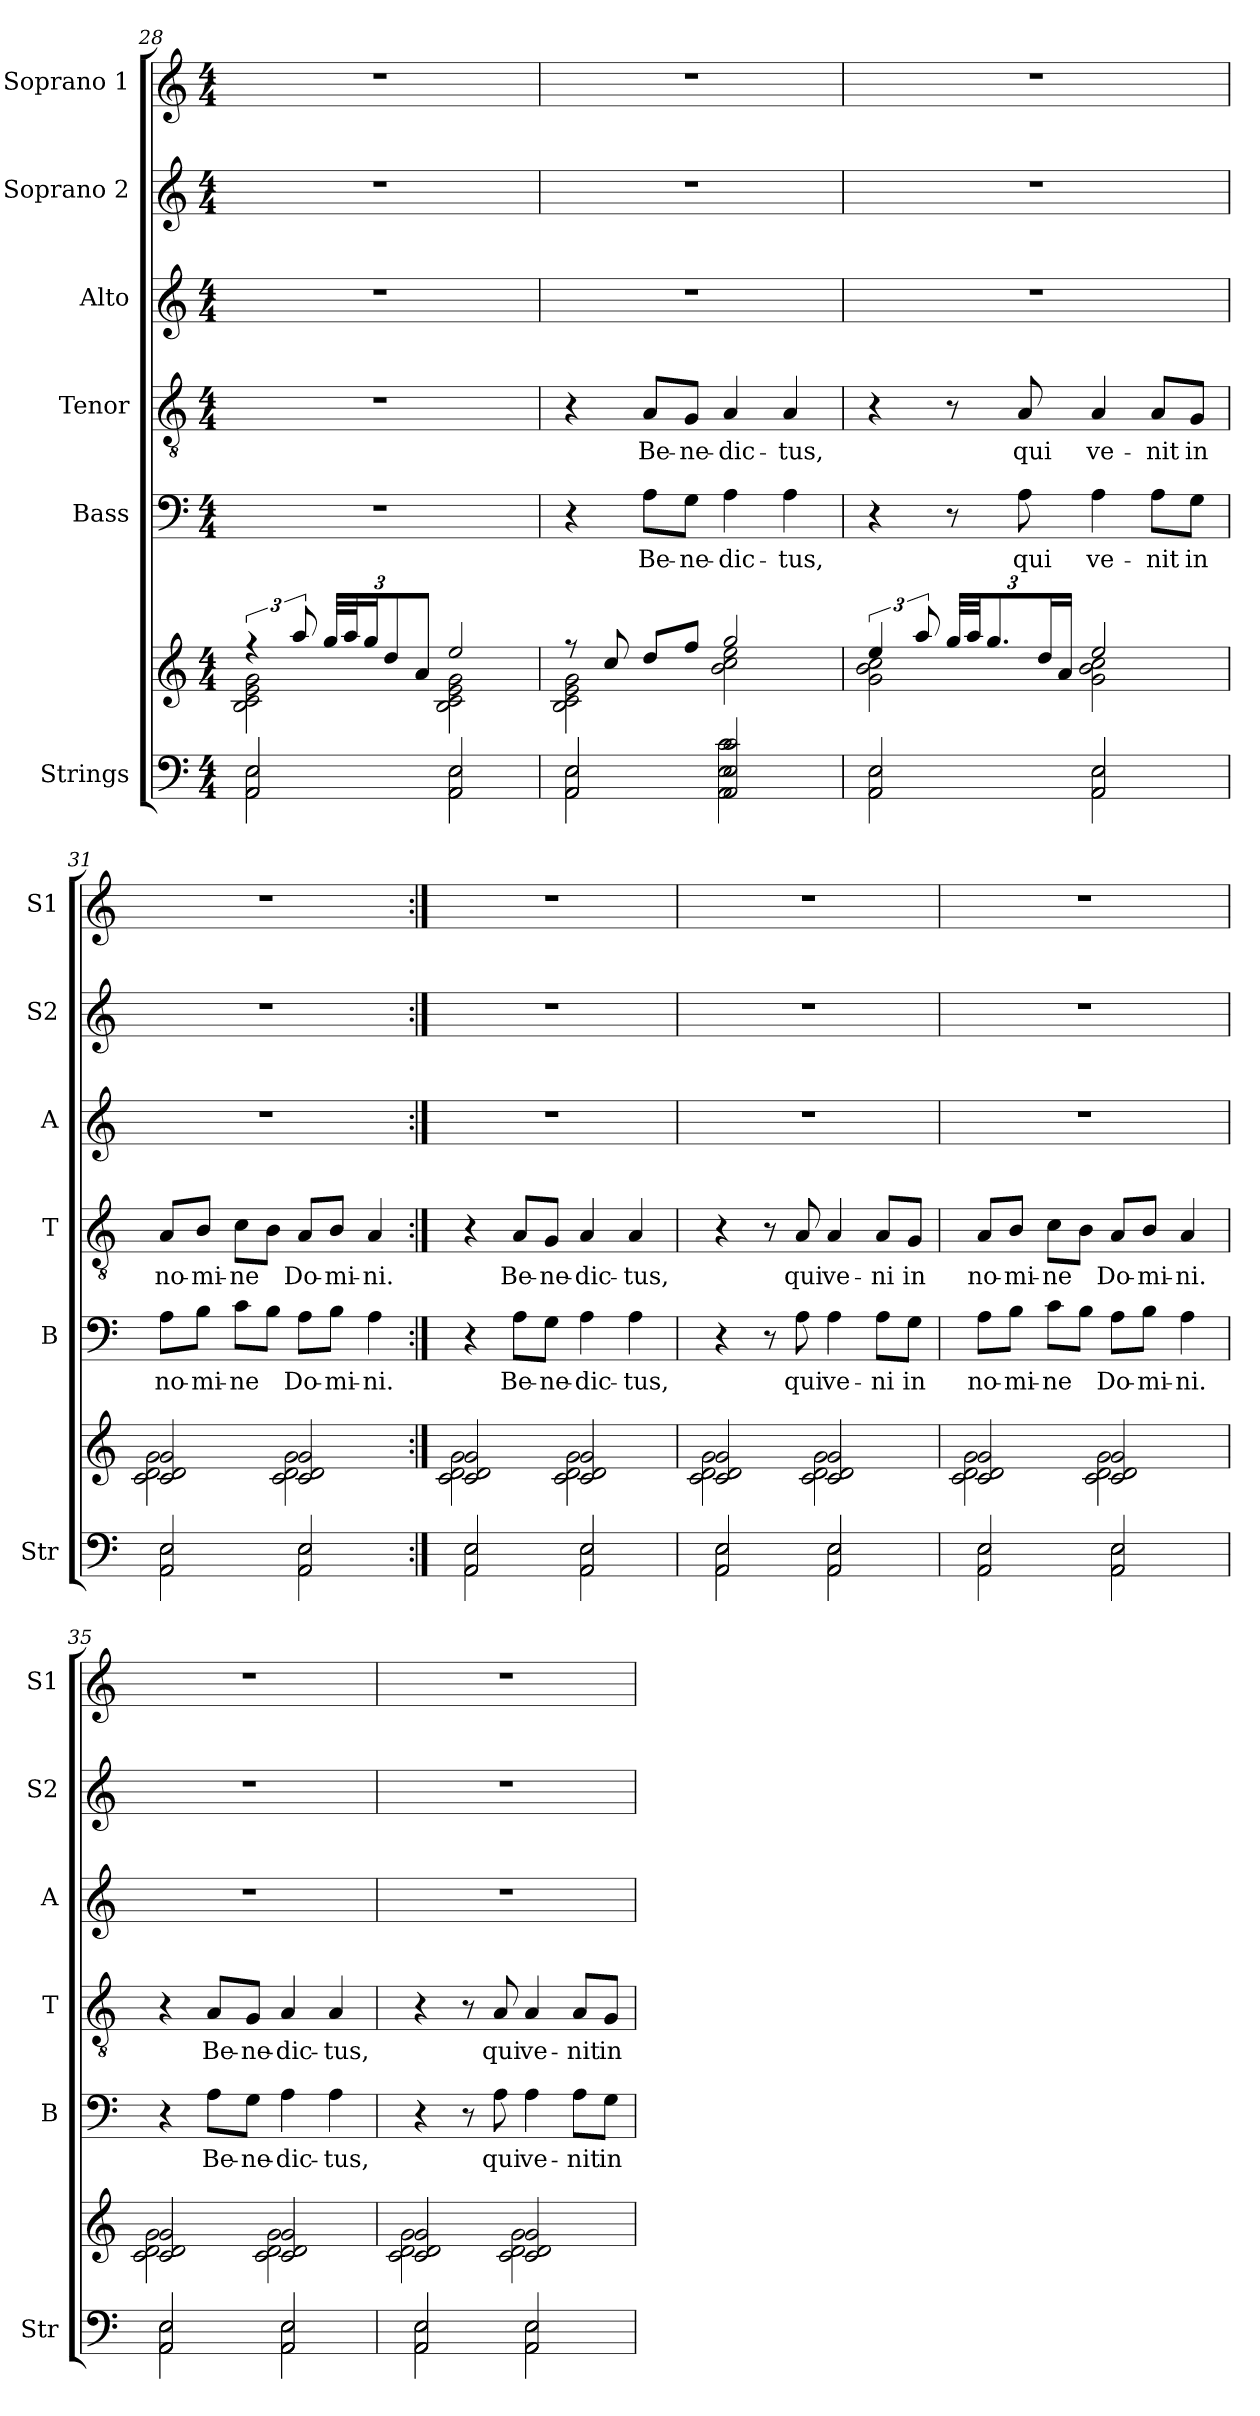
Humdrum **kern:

**kern	**kern	**kern	**text	**kern	**text	**kern	**kern	**kern
*part6	*part6	*part5	*part5	*part4	*part4	*part3	*part2	*part1
*staff7	*staff6	*staff5	*staff5	*staff4	*staff4	*staff3	*staff2	*staff1
*I"Strings	*	*I"Bass	*	*I"Tenor	*	*I"Alto	*I"Soprano 2	*I"Soprano 1
*I'Str	*	*I'B	*	*I'T	*	*I'A	*I'S2	*I'S1
*clefF4	*clefG2	*clefF4	*	*clefGv2	*	*clefG2	*clefG2	*clefG2
*k[]	*k[]	*k[]	*	*k[]	*	*k[]	*k[]	*k[]
*M4/4	*M4/4	*M4/4	*	*M4/4	*	*M4/4	*M4/4	*M4/4
=28	=28	=28	=28	=28	=28	=28	=28	=28
*^	*^	*	*	*	*	*	*	*
2AA/ 2E/	2AA\ 2E\	6r	2B\ 2c\ 2e\ 2g\	1r	.	1r	.	1r	1r	1r
.	.	12aa/	.	.	.	.	.	.	.	.
.	.	48gg/LLL	.	.	.	.	.	.	.	.
.	.	48aa/J	.	.	.	.	.	.	.	.
.	.	24gg/J	.	.	.	.	.	.	.	.
.	.	12dd/	.	.	.	.	.	.	.	.
.	.	12a/J	.	.	.	.	.	.	.	.
2AA/ 2E/	2AA\ 2E\	2ee/	2B\ 2c\ 2e\ 2g\	.	.	.	.	.	.	.
=29	=29	=29	=29	=29	=29	=29	=29	=29	=29	=29
2AA/ 2E/	2AA\ 2E\	8r	2B\ 2c\ 2e\ 2g\	4r	.	4r	.	1r	1r	1r
.	.	8cc/	.	.	.	.	.	.	.	.
!	!	!	!	!	!LO:LY:b	!	!LO:LY:b	!	!	!
.	.	8dd/L	.	8AL	Be-	8AL	Be-	.	.	.
!	!	!	!	!	!LO:LY:b	!	!LO:LY:b	!	!	!
.	.	8ff/J	.	8GJ	-ne-	8GJ	-ne-	.	.	.
!	!	!	!	!	!LO:LY:b	!	!LO:LY:b	!	!	!
2AA/ 2E/ 2c/	2AA\ 2E\ 2c\	2gg/	2b\ 2cc\ 2ee\	4A	-dic-	4A	-dic-	.	.	.
!	!	!	!	!	!LO:LY:b	!	!LO:LY:b	!	!	!
.	.	.	.	4A	-tus,	4A	-tus,	.	.	.
=30	=30	=30	=30	=30	=30	=30	=30	=30	=30	=30
2AA/ 2E/	2AA\ 2E\	6ee/	2g\ 2b\ 2cc\	4r	.	4r	.	1r	1r	1r
.	.	12aa/	.	.	.	.	.	.	.	.
.	.	48gg/LLL	.	8r	.	8r	.	.	.	.
.	.	48aa/JJ	.	.	.	.	.	.	.	.
.	.	12.gg/	.	.	.	.	.	.	.	.
!	!	!	!	!	!LO:LY:b	!	!LO:LY:b	!	!	!
.	.	.	.	8A	qui	8A	qui	.	.	.
.	.	24dd/L	.	.	.	.	.	.	.	.
.	.	24a/JJ	.	.	.	.	.	.	.	.
!	!	!	!	!	!LO:LY:b	!	!LO:LY:b	!	!	!
2AA/ 2E/	2AA\ 2E\	2ee/	2g\ 2b\ 2cc\	4A	ve-	4A	ve-	.	.	.
!	!	!	!	!	!LO:LY:b	!	!LO:LY:b	!	!	!
.	.	.	.	8AL	-nit	8AL	-nit	.	.	.
!	!	!	!	!	!LO:LY:b	!	!LO:LY:b	!	!	!
.	.	.	.	8GJ	in	8GJ	in	.	.	.
=31	=31	=31	=31	=31	=31	=31	=31	=31	=31	=31
!	!	!	!	!	!LO:LY:b	!	!LO:LY:b	!	!	!
2AA/ 2E/	2AA\ 2E\	2c/ 2d/ 2g/	2c\ 2d\ 2g\	8AL	no-	8AL	no-	1r	1r	1r
!	!	!	!	!	!LO:LY:b	!	!LO:LY:b	!	!	!
.	.	.	.	8BJ	-mi-	8BJ	-mi-	.	.	.
!	!	!	!	!	!LO:LY:b	!	!LO:LY:b	!	!	!
.	.	.	.	8cL	-ne	8cL	-ne	.	.	.
.	.	.	.	8BJ	.	8BJ	.	.	.	.
!	!	!	!	!	!LO:LY:b	!	!LO:LY:b	!	!	!
2AA/ 2E/	2AA\ 2E\	2c/ 2d/ 2g/	2c\ 2d\ 2g\	8AL	Do-	8AL	Do-	.	.	.
!	!	!	!	!	!LO:LY:b	!	!LO:LY:b	!	!	!
.	.	.	.	8BJ	-mi-	8BJ	-mi-	.	.	.
!	!	!	!	!	!LO:LY:b	!	!LO:LY:b	!	!	!
.	.	.	.	4A	-ni.	4A	-ni.	.	.	.
=32:|!	=32:|!	=32:|!	=32:|!	=32:|!	=32:|!	=32:|!	=32:|!	=32:|!	=32:|!	=32:|!
2AA/ 2E/	2AA\ 2E\	2c/ 2d/ 2g/	2c\ 2d\ 2g\	4r	.	4r	.	1r	1r	1r
!	!	!	!	!	!LO:LY:b	!	!LO:LY:b	!	!	!
.	.	.	.	8AL	Be-	8AL	Be-	.	.	.
!	!	!	!	!	!LO:LY:b	!	!LO:LY:b	!	!	!
.	.	.	.	8GJ	-ne-	8GJ	-ne-	.	.	.
!	!	!	!	!	!LO:LY:b	!	!LO:LY:b	!	!	!
2AA/ 2E/	2AA\ 2E\	2c/ 2d/ 2g/	2c\ 2d\ 2g\	4A	-dic-	4A	-dic-	.	.	.
!	!	!	!	!	!LO:LY:b	!	!LO:LY:b	!	!	!
.	.	.	.	4A	-tus,	4A	-tus,	.	.	.
=33	=33	=33	=33	=33	=33	=33	=33	=33	=33	=33
2AA/ 2E/	2AA\ 2E\	2c/ 2d/ 2g/	2c\ 2d\ 2g\	4r	.	4r	.	1r	1r	1r
.	.	.	.	8r	.	8r	.	.	.	.
!	!	!	!	!	!LO:LY:b	!	!LO:LY:b	!	!	!
.	.	.	.	8A	qui	8A	qui	.	.	.
!	!	!	!	!	!LO:LY:b	!	!LO:LY:b	!	!	!
2AA/ 2E/	2AA\ 2E\	2c/ 2d/ 2g/	2c\ 2d\ 2g\	4A	ve-	4A	ve-	.	.	.
!	!	!	!	!	!LO:LY:b	!	!LO:LY:b	!	!	!
.	.	.	.	8AL	-ni	8AL	-ni	.	.	.
!	!	!	!	!	!LO:LY:b	!	!LO:LY:b	!	!	!
.	.	.	.	8GJ	in	8GJ	in	.	.	.
=34	=34	=34	=34	=34	=34	=34	=34	=34	=34	=34
!	!	!	!	!	!LO:LY:b	!	!LO:LY:b	!	!	!
2AA/ 2E/	2AA\ 2E\	2c/ 2d/ 2g/	2c\ 2d\ 2g\	8AL	no-	8AL	no-	1r	1r	1r
!	!	!	!	!	!LO:LY:b	!	!LO:LY:b	!	!	!
.	.	.	.	8BJ	-mi-	8BJ	-mi-	.	.	.
!	!	!	!	!	!LO:LY:b	!	!LO:LY:b	!	!	!
.	.	.	.	8cL	-ne	8cL	-ne	.	.	.
.	.	.	.	8BJ	.	8BJ	.	.	.	.
!	!	!	!	!	!LO:LY:b	!	!LO:LY:b	!	!	!
2AA/ 2E/	2AA\ 2E\	2c/ 2d/ 2g/	2c\ 2d\ 2g\	8AL	Do-	8AL	Do-	.	.	.
!	!	!	!	!	!LO:LY:b	!	!LO:LY:b	!	!	!
.	.	.	.	8BJ	-mi-	8BJ	-mi-	.	.	.
!	!	!	!	!	!LO:LY:b	!	!LO:LY:b	!	!	!
.	.	.	.	4A	-ni.	4A	-ni.	.	.	.
=35	=35	=35	=35	=35	=35	=35	=35	=35	=35	=35
2AA/ 2E/	2AA\ 2E\	2c/ 2d/ 2g/	2c\ 2d\ 2g\	4r	.	4r	.	1r	1r	1r
!	!	!	!	!	!LO:LY:b	!	!LO:LY:b	!	!	!
.	.	.	.	8AL	Be-	8AL	Be-	.	.	.
!	!	!	!	!	!LO:LY:b	!	!LO:LY:b	!	!	!
.	.	.	.	8GJ	-ne-	8GJ	-ne-	.	.	.
!	!	!	!	!	!LO:LY:b	!	!LO:LY:b	!	!	!
2AA/ 2E/	2AA\ 2E\	2c/ 2d/ 2g/	2c\ 2d\ 2g\	4A	-dic-	4A	-dic-	.	.	.
!	!	!	!	!	!LO:LY:b	!	!LO:LY:b	!	!	!
.	.	.	.	4A	-tus,	4A	-tus,	.	.	.
=36	=36	=36	=36	=36	=36	=36	=36	=36	=36	=36
2AA/ 2E/	2AA\ 2E\	2c/ 2d/ 2g/	2c\ 2d\ 2g\	4r	.	4r	.	1r	1r	1r
.	.	.	.	8r	.	8r	.	.	.	.
!	!	!	!	!	!LO:LY:b	!	!LO:LY:b	!	!	!
.	.	.	.	8A	qui	8A	qui	.	.	.
!	!	!	!	!	!LO:LY:b	!	!LO:LY:b	!	!	!
2AA/ 2E/	2AA\ 2E\	2c/ 2d/ 2g/	2c\ 2d\ 2g\	4A	ve-	4A	ve-	.	.	.
!	!	!	!	!	!LO:LY:b	!	!LO:LY:b	!	!	!
.	.	.	.	8AL	-nit	8AL	-nit	.	.	.
!	!	!	!	!	!LO:LY:b	!	!LO:LY:b	!	!	!
.	.	.	.	8GJ	in	8GJ	in	.	.	.
*v	*v	*	*	*	*	*	*	*	*	*
*	*v	*v	*	*	*	*	*	*	*
=	=	=	=	=	=	=	=	=
*-	*-	*-	*-	*-	*-	*-	*-	*-
